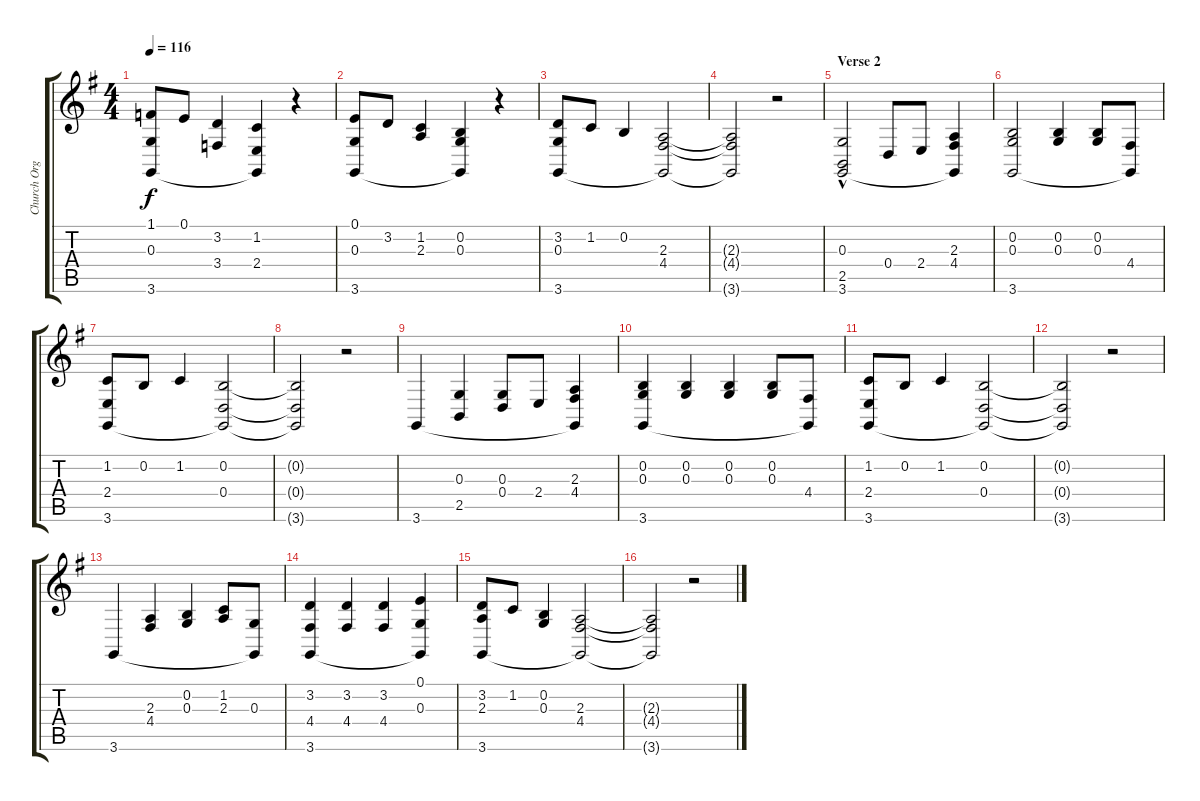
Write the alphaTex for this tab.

\track ("Church Organ" "Church Org") {instrument churchorgan}
\staff {score tabs}
\tuning (E4 B3 G3 D3 A2 E2) {hide}
\ts (4 4)
\tempo 116
\clef g2
\ks g
(1.1 0.3 3.6).8{dy f} 0.1.8 (3.2 3.4).4 (1.2 2.4 3.6{t}).4 r.4 |
(0.1 0.3 3.6).8 3.2.8 (1.2 2.3).4 (0.2 0.3 3.6{t}).4 r.4 |
(3.2 0.3 3.6).8 1.2.8 0.2.4 (2.3 4.4 3.6{t}).2 |
(2.3{t} 4.4{t} 3.6{t}).2 r.2 |
\section ("" "Verse 2")
(0.3{hac} 2.5 3.6).2 0.4.8 2.4.8 (2.3 4.4 3.6{t}).4 |
(0.2 0.3 3.6).2 (0.2 0.3).4 (0.2 0.3).8 (4.4 3.6{t}).8 |
(1.2 2.4 3.6).8 0.2.8 1.2.4 (0.2 0.4 3.6{t}).2 |
(0.2{t} 0.4{t} 3.6{t}).2 r.2 |
3.6.4 (0.3 2.5).4 (0.3 0.4).8 2.4.8 (2.3 4.4 3.6{t}).4 |
(0.2 0.3 3.6).4 (0.2 0.3).4 (0.2 0.3).4 (0.2 0.3).8 (4.4 3.6{t}).8 |
(1.2 2.4 3.6).8 0.2.8 1.2.4 (0.2 0.4 3.6{t}).2 |
(0.2{t} 0.4{t} 3.6{t}).2 r.2 |
3.6.4 (2.3 4.4).4 (0.2 0.3).4 (1.2 2.3).8 (0.3 3.6{t}).8 |
(3.2 4.4 3.6).4 (3.2 4.4).4 (3.2 4.4).4 (0.1 0.3 3.6{t}).4 |
(3.2 2.3 3.6).8 1.2.8 (0.2 0.3).4 (2.3 4.4 3.6{t}).2 |
(2.3{t} 4.4{t} 3.6{t}).2 r.2
